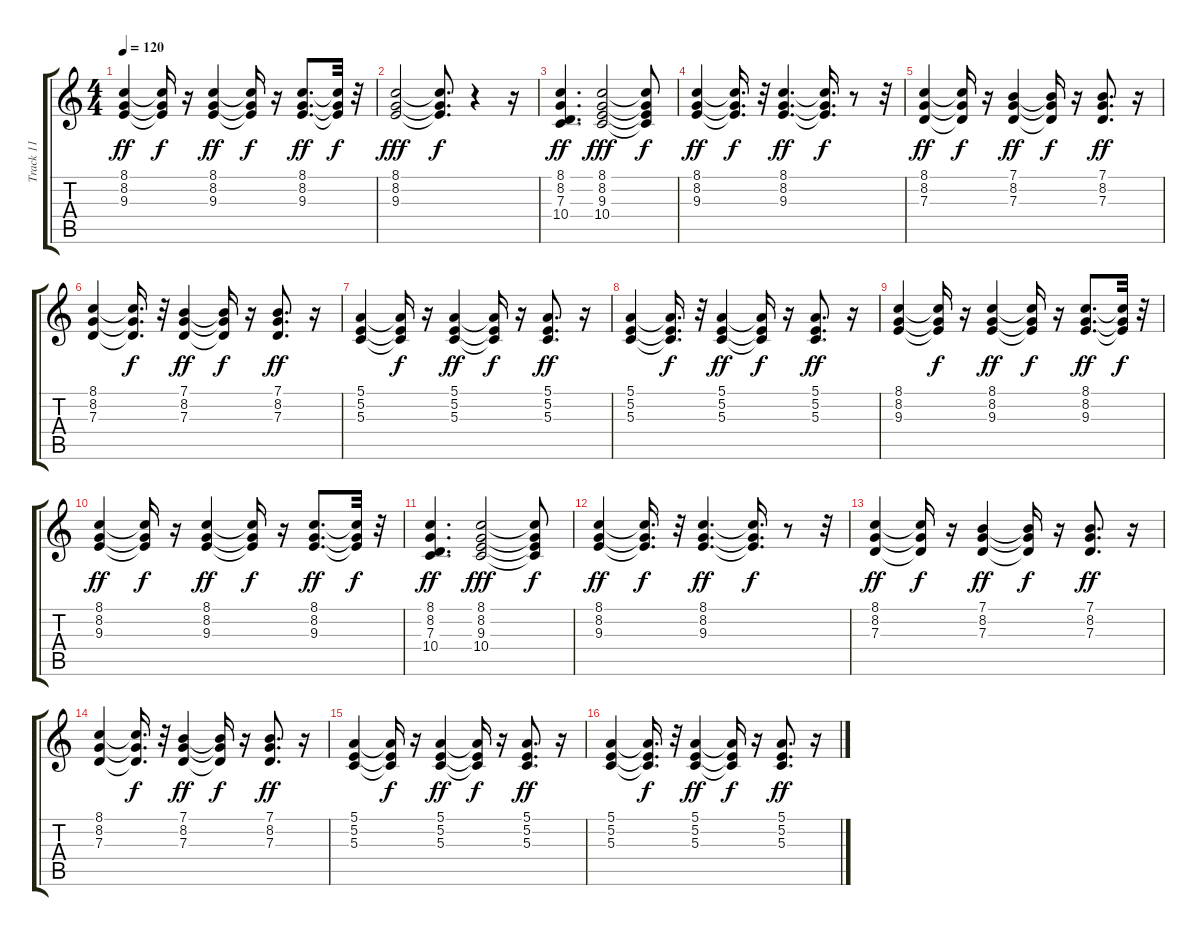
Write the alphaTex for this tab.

\track ("Track 11" "Track 11") {instrument acousticgrandpiano}
\staff {score tabs}
\tuning (E4 B3 G3 D3 A2 E2) {hide}
\ts (4 4)
\tempo 120
\clef g2
\ks c
(8.1 8.2 9.3).4{dy ff} (8.1{t} 8.2{t} 9.3{t}).16{dy f} r.16 (8.1 8.2 9.3).4{dy ff} (8.1{t} 8.2{t} 9.3{t}).16{dy f} r.16 (8.1 8.2 9.3).8{d dy ff} (8.1{t} 8.2{t} 9.3{t}).32{dy f} r.32 |
(8.1 8.2 9.3).2{dy fff} (8.1{t} 8.2{t} 9.3{t}).8{d dy f} r.4 r.16 |
(8.1 8.2 7.3 10.4).4{d dy ff} (8.1 8.2 9.3 10.4).2{dy fff} (8.1{t} 8.2{t} 9.3{t} 10.4{t}).8{dy f} |
(8.1 8.2 9.3).4{dy ff} (8.1{t} 8.2{t} 9.3{t}).16{d dy f} r.32 (8.1 8.2 9.3).4{d dy ff} (8.1{t} 8.2{t} 9.3{t}).16{d dy f} r.8 r.32 |
(8.1 8.2 7.3).4{dy ff} (8.1{t} 8.2{t} 7.3{t}).16{dy f} r.16 (7.1 8.2 7.3).4{dy ff} (7.1{t} 8.2{t} 7.3{t}).16{dy f} r.16 (7.1 8.2 7.3).8{d dy ff} r.16 |
(8.1 8.2 7.3).4 (8.1{t} 8.2{t} 7.3{t}).16{d dy f} r.32 (7.1 8.2 7.3).4{dy ff} (7.1{t} 8.2{t} 7.3{t}).16{dy f} r.16 (7.1 8.2 7.3).8{d dy ff} r.16 |
(5.1 5.2 5.3).4 (5.1{t} 5.2{t} 5.3{t}).16{dy f} r.16 (5.1 5.2 5.3).4{dy ff} (5.1{t} 5.2{t} 5.3{t}).16{dy f} r.16 (5.1 5.2 5.3).8{d dy ff} r.16 |
(5.1 5.2 5.3).4 (5.1{t} 5.2{t} 5.3{t}).16{d dy f} r.32 (5.1 5.2 5.3).4{dy ff} (5.1{t} 5.2{t} 5.3{t}).16{dy f} r.16 (5.1 5.2 5.3).8{d dy ff} r.16 |
(8.1 8.2 9.3).4 (8.1{t} 8.2{t} 9.3{t}).16{dy f} r.16 (8.1 8.2 9.3).4{dy ff} (8.1{t} 8.2{t} 9.3{t}).16{dy f} r.16 (8.1 8.2 9.3).8{d dy ff} (8.1{t} 8.2{t} 9.3{t}).32{dy f} r.32 |
(8.1 8.2 9.3).4{dy ff} (8.1{t} 8.2{t} 9.3{t}).16{dy f} r.16 (8.1 8.2 9.3).4{dy ff} (8.1{t} 8.2{t} 9.3{t}).16{dy f} r.16 (8.1 8.2 9.3).8{d dy ff} (8.1{t} 8.2{t} 9.3{t}).32{dy f} r.32 |
(8.1 8.2 7.3 10.4).4{d dy ff} (8.1 8.2 9.3 10.4).2{dy fff} (8.1{t} 8.2{t} 9.3{t} 10.4{t}).8{dy f} |
(8.1 8.2 9.3).4{dy ff} (8.1{t} 8.2{t} 9.3{t}).16{d dy f} r.32 (8.1 8.2 9.3).4{d dy ff} (8.1{t} 8.2{t} 9.3{t}).16{d dy f} r.8 r.32 |
(8.1 8.2 7.3).4{dy ff} (8.1{t} 8.2{t} 7.3{t}).16{dy f} r.16 (7.1 8.2 7.3).4{dy ff} (7.1{t} 8.2{t} 7.3{t}).16{dy f} r.16 (7.1 8.2 7.3).8{d dy ff} r.16 |
(8.1 8.2 7.3).4 (8.1{t} 8.2{t} 7.3{t}).16{d dy f} r.32 (7.1 8.2 7.3).4{dy ff} (7.1{t} 8.2{t} 7.3{t}).16{dy f} r.16 (7.1 8.2 7.3).8{d dy ff} r.16 |
(5.1 5.2 5.3).4 (5.1{t} 5.2{t} 5.3{t}).16{dy f} r.16 (5.1 5.2 5.3).4{dy ff} (5.1{t} 5.2{t} 5.3{t}).16{dy f} r.16 (5.1 5.2 5.3).8{d dy ff} r.16 |
(5.1 5.2 5.3).4 (5.1{t} 5.2{t} 5.3{t}).16{d dy f} r.32 (5.1 5.2 5.3).4{dy ff} (5.1{t} 5.2{t} 5.3{t}).16{dy f} r.16 (5.1 5.2 5.3).8{d dy ff} r.16
